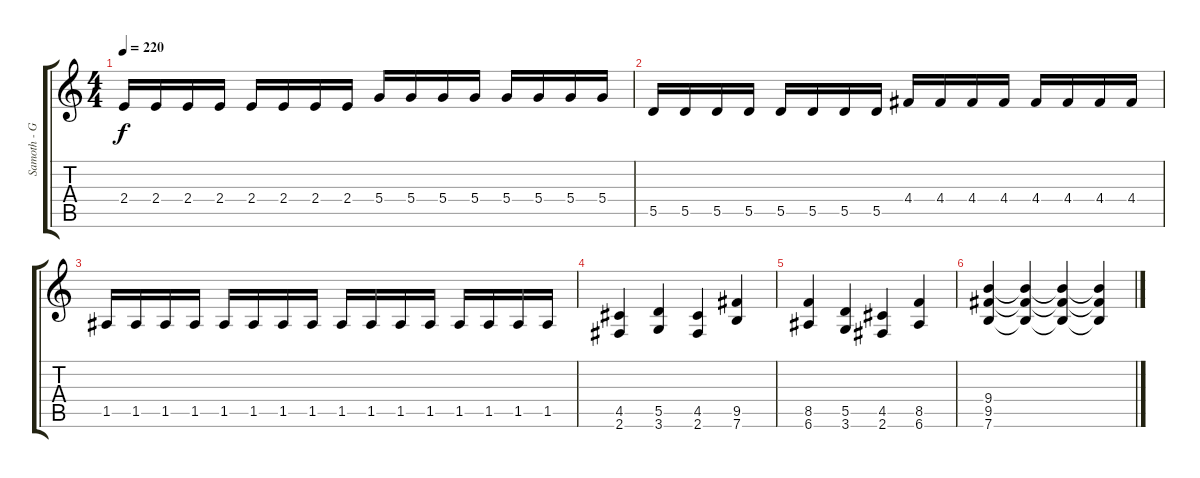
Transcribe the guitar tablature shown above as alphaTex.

\track ("Samoth - Guitar" "Samoth - G") {instrument distortionguitar}
\staff {score tabs}
\tuning (E4 B3 G3 D3 A2 E2) {hide}
\ts (4 4)
\tempo 220
\clef g2
\ks c
2.4.16{dy f} 2.4.16 2.4.16 2.4.16 2.4.16 2.4.16 2.4.16 2.4.16 5.4.16 5.4.16 5.4.16 5.4.16 5.4.16 5.4.16 5.4.16 5.4.16 |
5.5.16 5.5.16 5.5.16 5.5.16 5.5.16 5.5.16 5.5.16 5.5.16 4.4.16 4.4.16 4.4.16 4.4.16 4.4.16 4.4.16 4.4.16 4.4.16 |
1.5.16 1.5.16 1.5.16 1.5.16 1.5.16 1.5.16 1.5.16 1.5.16 1.5.16 1.5.16 1.5.16 1.5.16 1.5.16 1.5.16 1.5.16 1.5.16 |
(4.5 2.6).4 (5.5 3.6).4 (4.5 2.6).4 (9.5 7.6).4 |
(8.5 6.6).4 (5.5 3.6).4 (4.5 2.6).4 (8.5 6.6).4 |
(9.4 9.5 7.6).4 (9.4{t} 9.5{t} 7.6{t}).4 (9.4{t} 9.5{t} 7.6{t}).4 (9.4{t} 9.5{t} 7.6{t}).4
